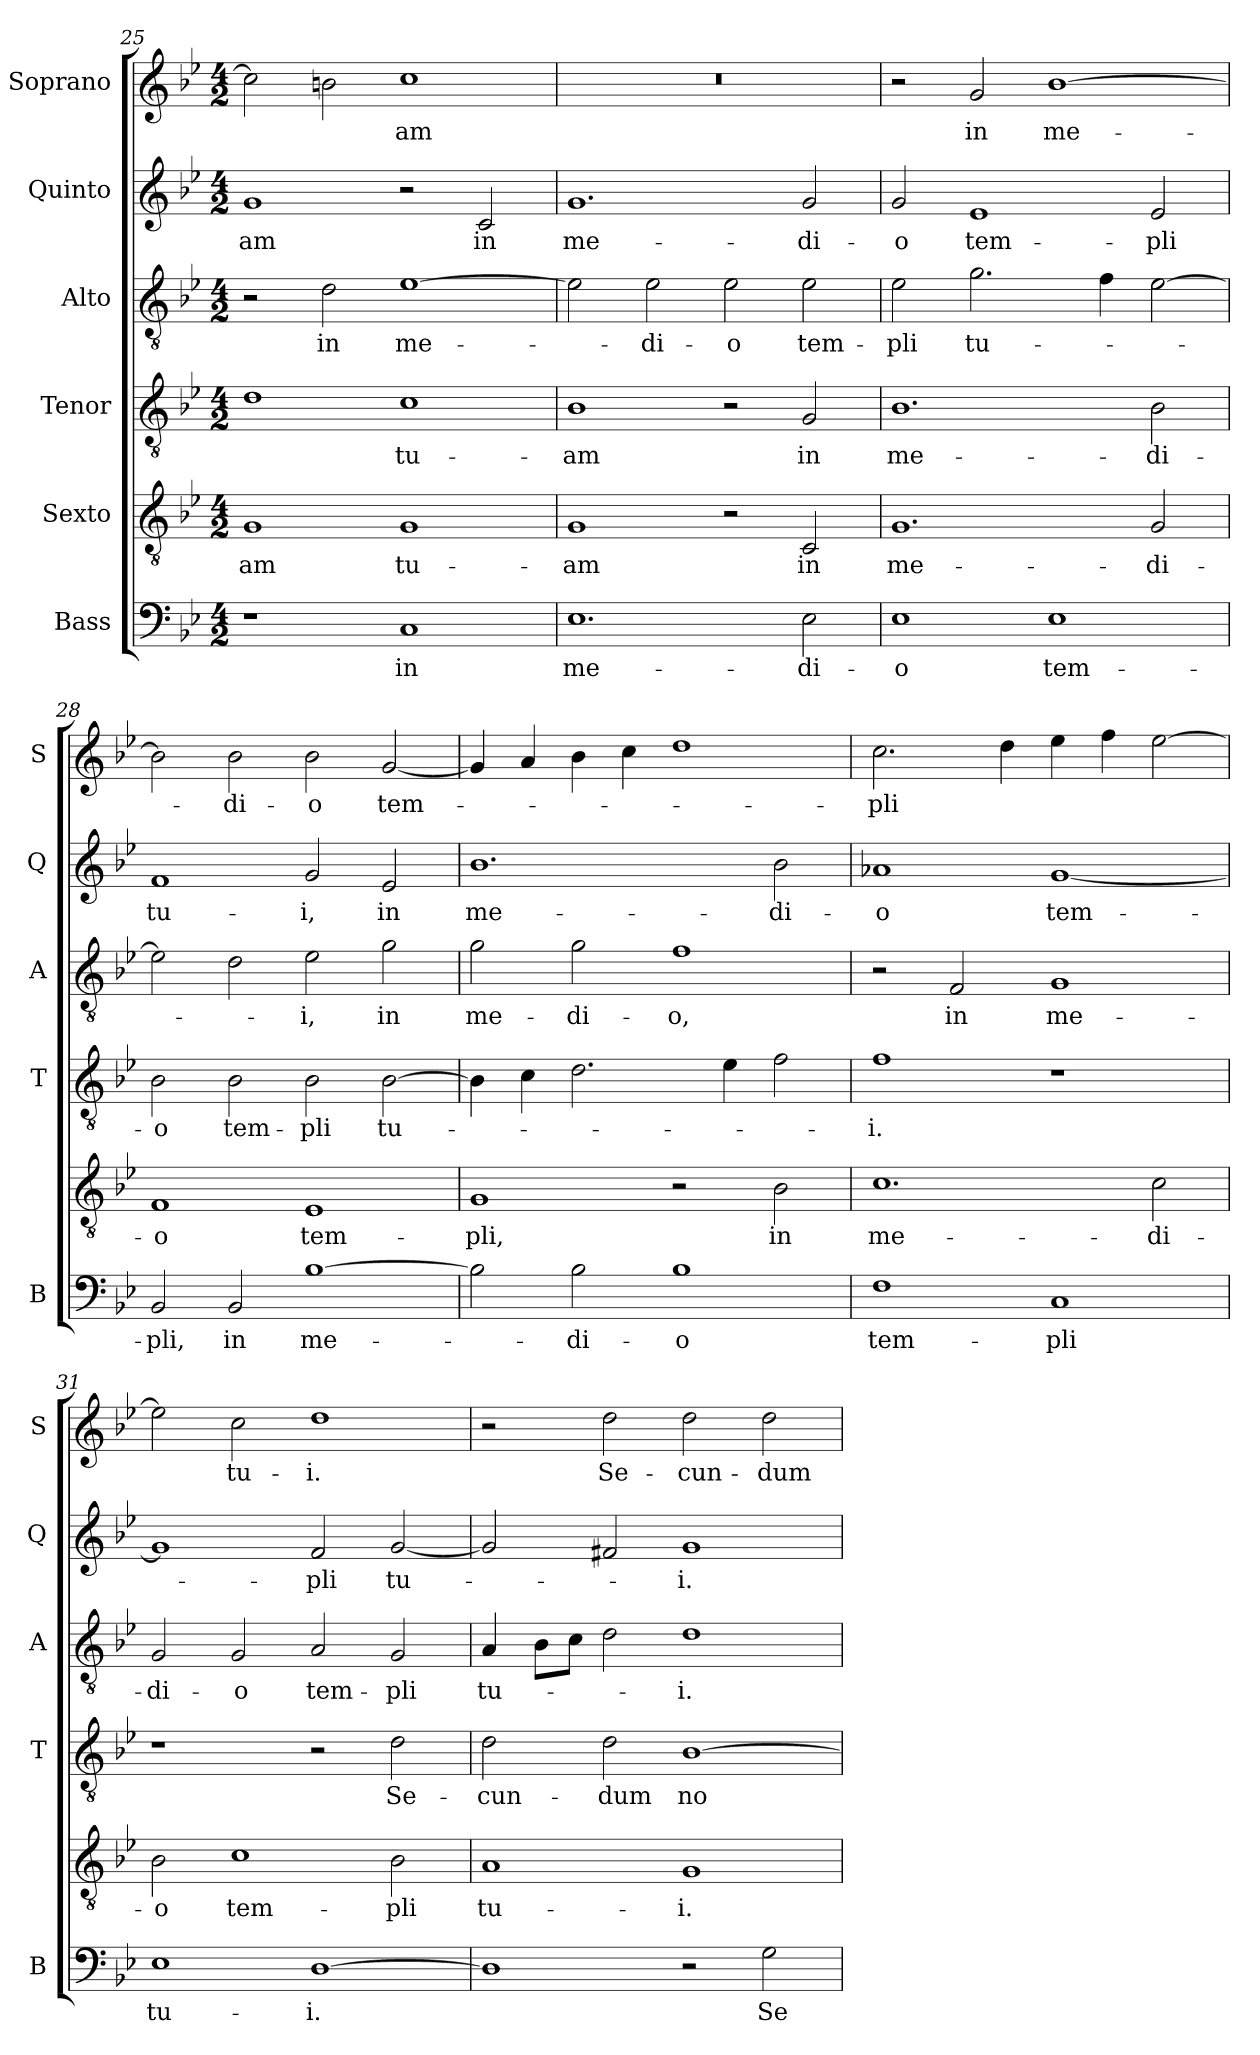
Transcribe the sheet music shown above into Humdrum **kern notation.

**kern	**text	**kern	**text	**kern	**text	**kern	**text	**kern	**text	**kern	**text
*part6	*part6	*part5	*part5	*part4	*part4	*part3	*part3	*part2	*part2	*part1	*part1
*staff6	*staff6	*staff5	*staff5	*staff4	*staff4	*staff3	*staff3	*staff2	*staff2	*staff1	*staff1
*I"Bass	*	*I"Sexto	*	*I"Tenor	*	*I"Alto	*	*I"Quinto	*	*I"Soprano	*
*I'B	*	*	*	*I'T	*	*I'A	*	*I'Q	*	*I'S	*
*clefF4	*	*clefGv2	*	*clefGv2	*	*clefGv2	*	*clefG2	*	*clefG2	*
*k[b-e-]	*	*k[b-e-]	*	*k[b-e-]	*	*k[b-e-]	*	*k[b-e-]	*	*k[b-e-]	*
*B-:	*	*B-:	*	*B-:	*	*B-:	*	*B-:	*	*B-:	*
*M4/2	*	*M4/2	*	*M4/2	*	*M4/2	*	*M4/2	*	*M4/2	*
=25	=25	=25	=25	=25	=25	=25	=25	=25	=25	=25	=25
!	!	!	!LO:LY:b	!	!	!	!	!	!LO:LY:b	!	!
1r	.	1G	-am	1d	.	2r	.	1g	-am	2cc\]	.
!	!	!	!	!	!	!	!LO:LY:b	!	!	!	!
.	.	.	.	.	.	2d\	in	.	.	2bn\	.
!	!LO:LY:b	!	!LO:LY:b	!	!LO:LY:b	!	!LO:LY:b	!	!	!	!LO:LY:b
1C	in	1G	tu-	1c	tu-	[1e-	me-	2r	.	1cc	-am
!	!	!	!	!	!	!	!	!	!LO:LY:b	!	!
.	.	.	.	.	.	.	.	2c/	in	.	.
!!LO:PB:g=z
=26	=26	=26	=26	=26	=26	=26	=26	=26	=26	=26	=26
!	!LO:LY:b	!	!LO:LY:b	!	!LO:LY:b	!	!	!	!LO:LY:b	!	!
1.E-	me-	1G	-am	1B-	-am	2e-\]	.	1.g	me-	0r	.
!	!	!	!	!	!	!	!LO:LY:b	!	!	!	!
.	.	.	.	.	.	2e-\	-di-	.	.	.	.
!	!	!	!	!	!	!	!LO:LY:b	!	!	!	!
.	.	2r	.	2r	.	2e-\	-o	.	.	.	.
!	!LO:LY:b	!	!LO:LY:b	!	!LO:LY:b	!	!LO:LY:b	!	!LO:LY:b	!	!
2E-\	-di-	2C/	in	2G/	in	2e-\	tem-	2g/	-di-	.	.
=27	=27	=27	=27	=27	=27	=27	=27	=27	=27	=27	=27
!	!LO:LY:b	!	!LO:LY:b	!	!LO:LY:b	!	!LO:LY:b	!	!LO:LY:b	!	!
1E-	-o	1.G	me-	1.B-	me-	2e-\	-pli	2g/	-o	2r	.
!	!	!	!	!	!	!	!LO:LY:b	!	!LO:LY:b	!	!LO:LY:b
.	.	.	.	.	.	2.g\	tu-	1e-	tem-	2g/	in
!	!LO:LY:b	!	!	!	!	!	!	!	!	!	!LO:LY:b
1E-	tem-	.	.	.	.	.	.	.	.	[1b-	me-
.	.	.	.	.	.	4f\	.	.	.	.	.
!	!	!	!LO:LY:b	!	!LO:LY:b	!	!	!	!LO:LY:b	!	!
.	.	2G/	-di-	2B-\	-di-	[2e-\	.	2e-/	-pli	.	.
=28	=28	=28	=28	=28	=28	=28	=28	=28	=28	=28	=28
!	!LO:LY:b	!	!LO:LY:b	!	!LO:LY:b	!	!	!	!LO:LY:b	!	!
2BB-/	-pli,	1F	-o	2B-\	-o	2e-\]	.	1f	tu-	2b-\]	.
!	!LO:LY:b	!	!	!	!LO:LY:b	!	!	!	!	!	!LO:LY:b
2BB-/	in	.	.	2B-\	tem-	2d\	.	.	.	2b-\	-di-
!	!LO:LY:b	!	!LO:LY:b	!	!LO:LY:b	!	!LO:LY:b	!	!LO:LY:b	!	!LO:LY:b
[1B-	me-	1E-	tem-	2B-\	-pli	2e-\	-i,	2g/	-i,	2b-\	-o
!	!	!	!	!	!LO:LY:b	!	!LO:LY:b	!	!LO:LY:b	!	!LO:LY:b
.	.	.	.	[2B-\	tu-	2g\	in	2e-/	in	[2g/	tem-
=29	=29	=29	=29	=29	=29	=29	=29	=29	=29	=29	=29
!	!	!	!LO:LY:b	!	!	!	!LO:LY:b	!	!LO:LY:b	!	!
2B-\]	.	1G	-pli,	4B-\]	.	2g\	me-	1.b-	me-	4g/]	.
.	.	.	.	4c\	.	.	.	.	.	4a/	.
!	!LO:LY:b	!	!	!	!	!	!LO:LY:b	!	!	!	!
2B-\	-di-	.	.	2.d\	.	2g\	-di-	.	.	4b-\	.
.	.	.	.	.	.	.	.	.	.	4cc\	.
!	!LO:LY:b	!	!	!	!	!	!LO:LY:b	!	!	!	!
1B-	-o	2r	.	.	.	1f	-o,	.	.	1dd	.
.	.	.	.	4e-\	.	.	.	.	.	.	.
!	!	!	!LO:LY:b	!	!	!	!	!	!LO:LY:b	!	!
.	.	2B-\	in	2f\	.	.	.	2b-\	-di-	.	.
!!LO:LB:g=z
=30	=30	=30	=30	=30	=30	=30	=30	=30	=30	=30	=30
!	!LO:LY:b	!	!LO:LY:b	!	!LO:LY:b	!	!	!	!LO:LY:b	!	!LO:LY:b
1F	tem-	1.c	me-	1f	-i.	2r	.	1a-X	-o	2.cc\	-pli
!	!	!	!	!	!	!	!LO:LY:b	!	!	!	!
.	.	.	.	.	.	2F/	in	.	.	.	.
.	.	.	.	.	.	.	.	.	.	4dd\	.
!	!LO:LY:b	!	!	!	!	!	!LO:LY:b	!	!LO:LY:b	!	!
1C	-pli	.	.	1r	.	1G	me-	[1g	tem-	4ee-\	.
.	.	.	.	.	.	.	.	.	.	4ff\	.
!	!	!	!LO:LY:b	!	!	!	!	!	!	!	!
.	.	2c\	-di-	.	.	.	.	.	.	[2ee-\	.
=31	=31	=31	=31	=31	=31	=31	=31	=31	=31	=31	=31
!	!LO:LY:b	!	!LO:LY:b	!	!	!	!LO:LY:b	!	!	!	!
1E-	tu-	2B-\	-o	1r	.	2G/	-di-	1g]	.	2ee-\]	.
!	!	!	!LO:LY:b	!	!	!	!LO:LY:b	!	!	!	!LO:LY:b
.	.	1c	tem-	.	.	2G/	-o	.	.	2cc\	tu-
!	!LO:LY:b	!	!	!	!	!	!LO:LY:b	!	!LO:LY:b	!	!LO:LY:b
[1D	-i.	.	.	2r	.	2A/	tem-	2f/	-pli	1dd	-i.
!	!	!	!LO:LY:b	!	!LO:LY:b	!	!LO:LY:b	!	!LO:LY:b	!	!
.	.	2B-\	-pli	2d\	Se-	2G/	-pli	[2g/	tu-	.	.
=32	=32	=32	=32	=32	=32	=32	=32	=32	=32	=32	=32
!	!	!	!LO:LY:b	!	!LO:LY:b	!	!LO:LY:b	!	!	!	!
1D]	.	1A	tu-	2d\	-cun-	4A/	tu-	2g/]	.	2r	.
.	.	.	.	.	.	8B-\L	.	.	.	.	.
.	.	.	.	.	.	8c\J	.	.	.	.	.
!	!	!	!	!	!LO:LY:b	!	!	!	!	!	!LO:LY:b
.	.	.	.	2d\	-dum	2d\	.	2f#X/	.	2dd\	Se-
!	!	!	!LO:LY:b	!	!LO:LY:b	!	!LO:LY:b	!	!LO:LY:b	!	!LO:LY:b
2r	.	1G	-i.	[1B-	no-	1d	-i.	1g	-i.	2dd\	-cun-
!	!LO:LY:b	!	!	!	!	!	!	!	!	!	!LO:LY:b
2G\	Se-	.	.	.	.	.	.	.	.	2dd\	-dum
=	=	=	=	=	=	=	=	=	=	=	=
*-	*-	*-	*-	*-	*-	*-	*-	*-	*-	*-	*-
